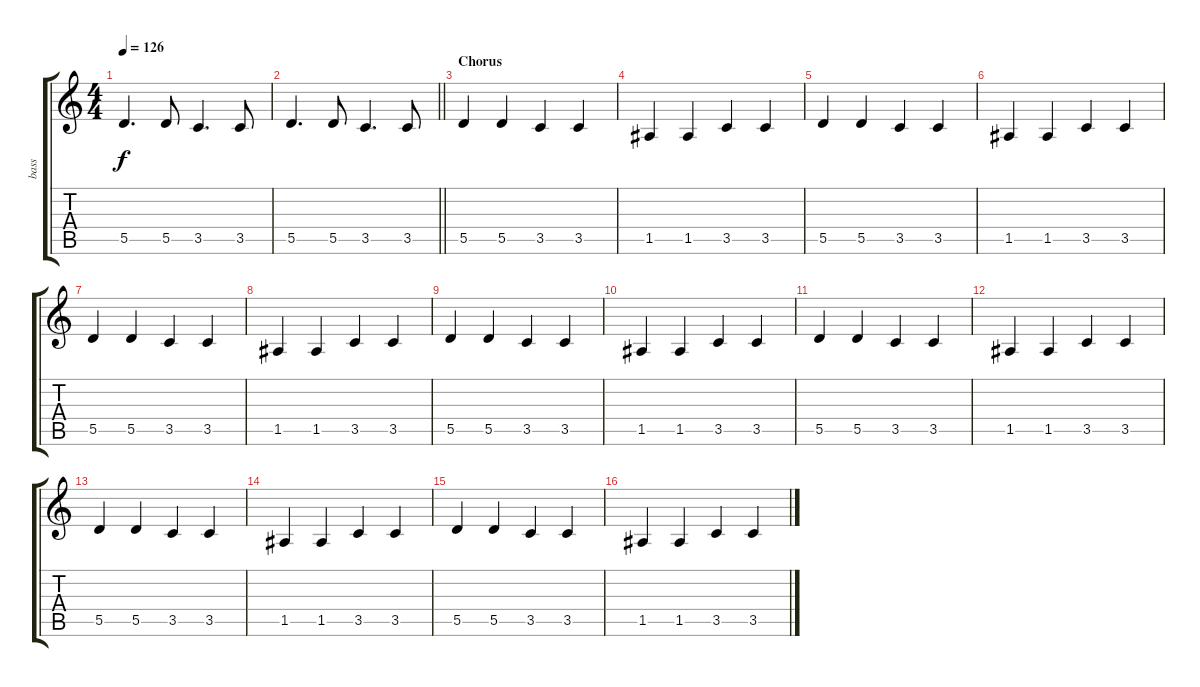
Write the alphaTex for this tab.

\track ("bass" "bass") {instrument acousticguitarnylon}
\staff {score tabs}
\tuning (E4 B3 G3 D3 A2 E2) {hide}
\ts (4 4)
\tempo 126
\clef g2
\ks c
5.5.4{d dy f} 5.5.8 3.5.4{d} 3.5.8 |
\barLineRight lightlight
5.5.4{d} 5.5.8 3.5.4{d} 3.5.8 |
\section ("" "Chorus")
5.5.4 5.5.4 3.5.4 3.5.4 |
1.5.4 1.5.4 3.5.4 3.5.4 |
5.5.4 5.5.4 3.5.4 3.5.4 |
1.5.4 1.5.4 3.5.4 3.5.4 |
5.5.4 5.5.4 3.5.4 3.5.4 |
1.5.4 1.5.4 3.5.4 3.5.4 |
5.5.4 5.5.4 3.5.4 3.5.4 |
1.5.4 1.5.4 3.5.4 3.5.4 |
5.5.4 5.5.4 3.5.4 3.5.4 |
1.5.4 1.5.4 3.5.4 3.5.4 |
5.5.4 5.5.4 3.5.4 3.5.4 |
1.5.4 1.5.4 3.5.4 3.5.4 |
5.5.4 5.5.4 3.5.4 3.5.4 |
1.5.4 1.5.4 3.5.4 3.5.4
